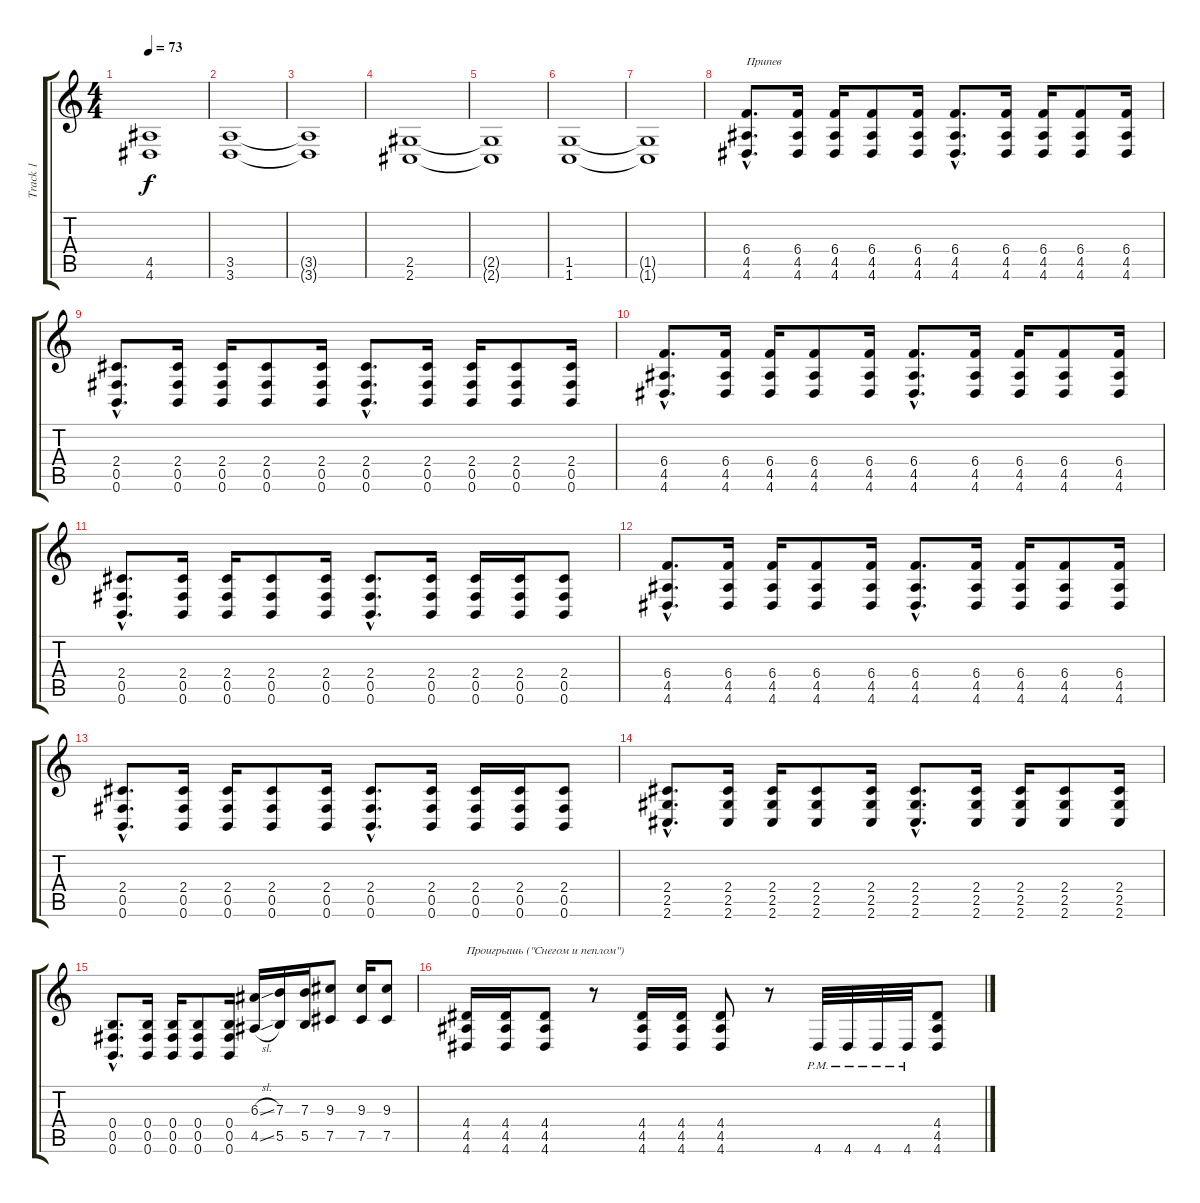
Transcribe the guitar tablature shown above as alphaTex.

\track ("Track 1" "Track 1") {instrument acousticguitarsteel}
\staff {score tabs}
\tuning (Db4 Ab3 E3 B2 Gb2 B1) {hide}
\ts (4 4)
\tempo 73
\clef g2
\ks c
(4.5{t} 4.6{t}).1{dy f} |
(3.5 3.6).1 |
(3.5{t} 3.6{t}).1 |
(2.5 2.6).1 |
(2.5{t} 2.6{t}).1 |
(1.5 1.6).1 |
(1.5{t} 1.6{t}).1 |
(6.4{hac} 4.5{hac} 4.6{hac}).8{d txt "Припев"} (6.4 4.5 4.6).16 (6.4 4.5 4.6).16 (6.4 4.5 4.6).8 (6.4 4.5 4.6).16 (6.4{hac} 4.5{hac} 4.6{hac}).8{d} (6.4 4.5 4.6).16 (6.4 4.5 4.6).16 (6.4 4.5 4.6).8 (6.4 4.5 4.6).16 |
(2.4{hac} 0.5{hac} 0.6{hac}).8{d} (2.4 0.5 0.6).16 (2.4 0.5 0.6).16 (2.4 0.5 0.6).8 (2.4 0.5 0.6).16 (2.4{hac} 0.5{hac} 0.6{hac}).8{d} (2.4 0.5 0.6).16 (2.4 0.5 0.6).16 (2.4 0.5 0.6).8 (2.4 0.5 0.6).16 |
(6.4{hac} 4.5{hac} 4.6{hac}).8{d} (6.4 4.5 4.6).16 (6.4 4.5 4.6).16 (6.4 4.5 4.6).8 (6.4 4.5 4.6).16 (6.4{hac} 4.5{hac} 4.6{hac}).8{d} (6.4 4.5 4.6).16 (6.4 4.5 4.6).16 (6.4 4.5 4.6).8 (6.4 4.5 4.6).16 |
(2.4{hac} 0.5{hac} 0.6{hac}).8{d} (2.4 0.5 0.6).16 (2.4 0.5 0.6).16 (2.4 0.5 0.6).8 (2.4 0.5 0.6).16 (2.4{hac} 0.5{hac} 0.6{hac}).8{d} (2.4 0.5 0.6).16 (2.4 0.5 0.6).16 (2.4 0.5 0.6).16 (2.4 0.5 0.6).8 |
(6.4{hac} 4.5{hac} 4.6{hac}).8{d} (6.4 4.5 4.6).16 (6.4 4.5 4.6).16 (6.4 4.5 4.6).8 (6.4 4.5 4.6).16 (6.4{hac} 4.5{hac} 4.6{hac}).8{d} (6.4 4.5 4.6).16 (6.4 4.5 4.6).16 (6.4 4.5 4.6).8 (6.4 4.5 4.6).16 |
(2.4{hac} 0.5{hac} 0.6{hac}).8{d} (2.4 0.5 0.6).16 (2.4 0.5 0.6).16 (2.4 0.5 0.6).8 (2.4 0.5 0.6).16 (2.4{hac} 0.5{hac} 0.6{hac}).8{d} (2.4 0.5 0.6).16 (2.4 0.5 0.6).16 (2.4 0.5 0.6).16 (2.4 0.5 0.6).8 |
(2.4{hac} 2.5{hac} 2.6{hac}).8{d} (2.4 2.5 2.6).16 (2.4 2.5 2.6).16 (2.4 2.5 2.6).8 (2.4 2.5 2.6).16 (2.4{hac} 2.5{hac} 2.6{hac}).8{d} (2.4 2.5 2.6).16 (2.4 2.5 2.6).16 (2.4 2.5 2.6).8 (2.4 2.5 2.6).16 |
(0.4{hac} 0.5{hac} 0.6{hac}).8{d} (0.4 0.5 0.6).16 (0.4 0.5 0.6).16 (0.4 0.5 0.6).8 (0.4 0.5 0.6).16 (6.3{sl} 4.5{sl}).16 (7.3 5.5).16 (7.3 5.5).16 (9.3 7.5).8 (9.3 7.5).16 (9.3 7.5).8 |
(4.4 4.5 4.6).16{txt "Проигрышь (\"Снегом и пеплом\")"} (4.4 4.5 4.6).16 (4.4 4.5 4.6).8 r.8 (4.4 4.5 4.6).16 (4.4 4.5 4.6).16 (4.4 4.5 4.6).8 r.8 4.6{pm}.32 4.6{pm}.32 4.6{pm}.32 4.6{pm}.32 (4.4 4.5 4.6).8
